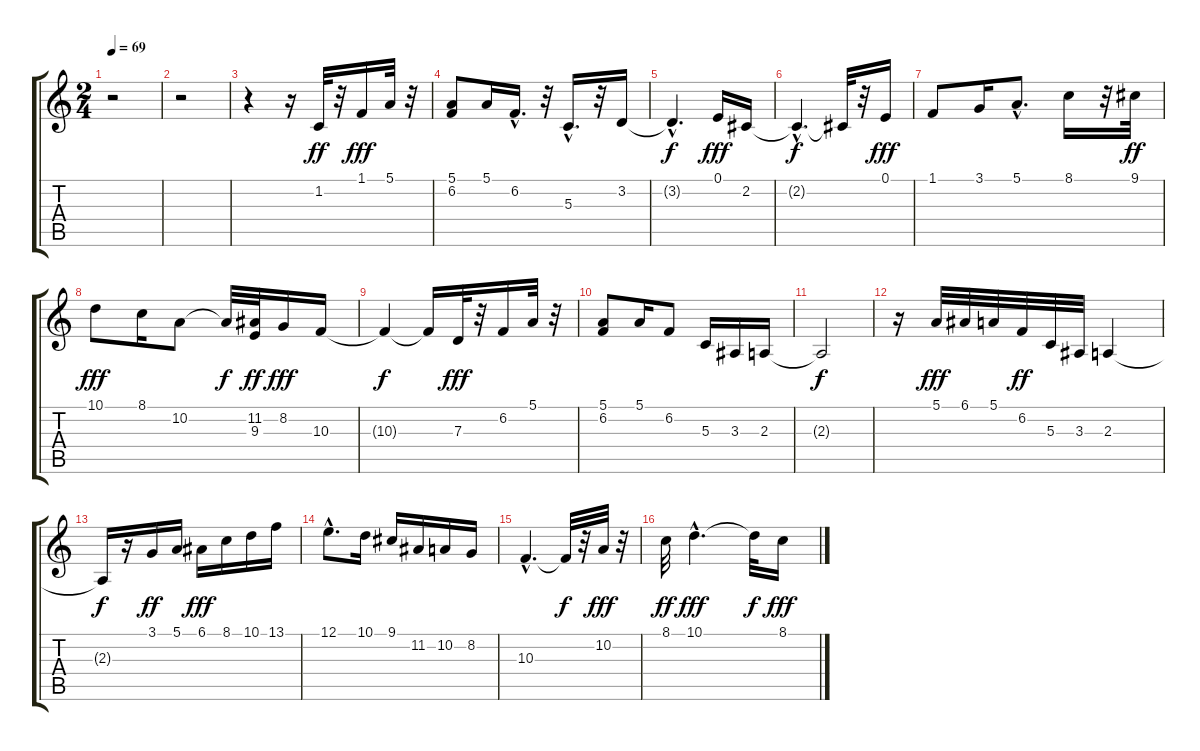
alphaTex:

\track "" {instrument trumpet}
\staff {score tabs}
\tuning (E4 B3 G3 D3 A2 E2) {hide}
\ts (2 4)
\tempo 69
\clef g2
\ks c
r.2{dy ff} |
r.2 |
r.4 r.16 1.2.32 r.32 1.1.16{dy fff} 5.1.32 r.32 |
(5.1 6.2).8 5.1.16 6.2{hac}.16{d} r.32 5.3{hac}.16{d} r.32 3.2.16 |
3.2{hac t}.4{d dy f} 0.1.16{dy fff} 2.2.16 |
2.2{hac t}.4{d dy f} 2.2{t}.32 r.32 0.1.16{dy fff} |
1.1.8 3.1.16 5.1{hac}.8{d} 8.1.16 r.32 9.1.32{dy ff} |
10.1.8{dy fff} 8.1.16 10.2.8 10.2{t}.32{dy f} (11.2 9.3).32{dy ff} 8.2.16{dy fff} 10.3.16 |
10.3{t}.4{dy f} 10.3{t}.16 7.3.32{dy fff} r.32 6.2.16 5.1.32 r.32 |
(5.1 6.2).8 5.1.16 6.2.8 5.3.16 3.3.16 2.3.16 |
2.3{t}.2{dy f} |
r.16 5.1.32{dy fff volume 12} 6.1.32{volume 16} 5.1.32 6.2.32{dy ff} 5.3.32 3.3.32 2.3.4 |
2.3{t}.16{dy f} r.16 3.1.16{dy ff volume 16} 5.1.16 6.1.16{dy fff} 8.1.16 10.1.16 13.1.16 |
12.1{hac}.8{d} 10.1.16 9.1.16 11.2.16 10.2.16 8.2.16 |
10.3{hac}.4{d} 10.3{t}.32{dy f} r.32 10.2.32{dy fff} r.32 |
8.1.32{dy ff} 10.1{hac}.4{d dy fff} 10.1{t}.32{dy f} 8.1.16{dy fff}
